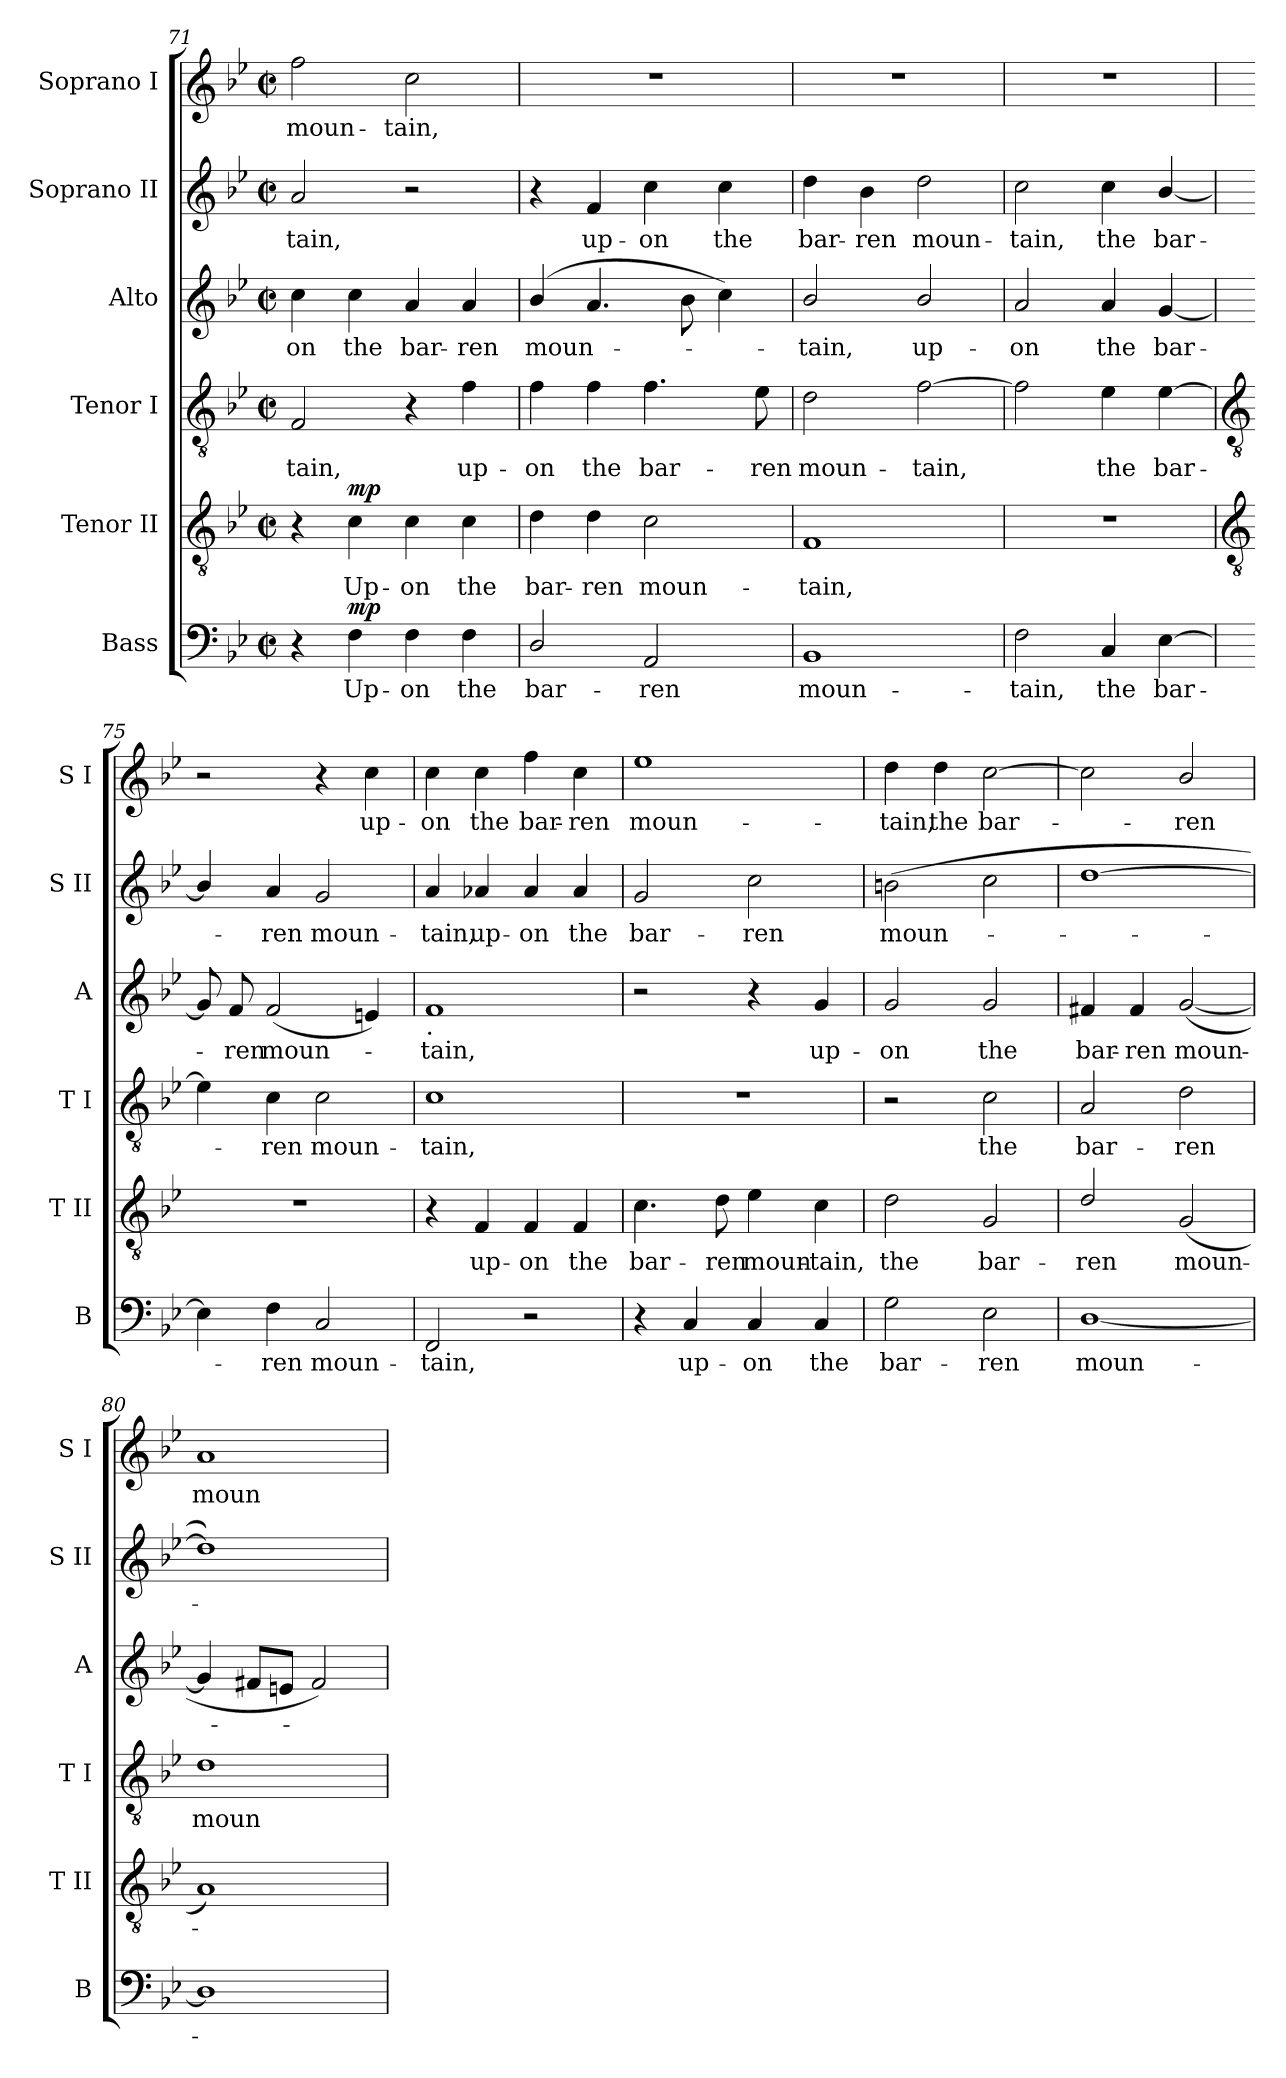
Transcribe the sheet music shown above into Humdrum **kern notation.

**kern	**text	**dynam	**kern	**text	**dynam	**kern	**text	**kern	**text	**kern	**text	**kern	**text
*part6	*part6	*part6	*part5	*part5	*part5	*part4	*part4	*part3	*part3	*part2	*part2	*part1	*part1
*staff6	*staff6	*staff6	*staff5	*staff5	*staff5	*staff4	*staff4	*staff3	*staff3	*staff2	*staff2	*staff1	*staff1
*I"Bass	*	*	*I"Tenor II	*	*	*I"Tenor I	*	*I"Alto	*	*I"Soprano II	*	*I"Soprano I	*
*I'B	*	*	*I'T II	*	*	*I'T I	*	*I'A	*	*I'S II	*	*I'S I	*
*clefF4	*	*	*clefGv2	*	*	*clefGv2	*	*clefG2	*	*clefG2	*	*clefG2	*
*k[b-e-]	*	*	*k[b-e-]	*	*	*k[b-e-]	*	*k[b-e-]	*	*k[b-e-]	*	*k[b-e-]	*
*B-:	*	*	*B-:	*	*	*B-:	*	*B-:	*	*B-:	*	*B-:	*
*M2/2	*	*	*M2/2	*	*	*M2/2	*	*M2/2	*	*M2/2	*	*M2/2	*
*met(c|)	*	*	*met(c|)	*	*	*met(c|)	*	*met(c|)	*	*met(c|)	*	*met(c|)	*
=71	=71	=71	=71	=71	=71	=71	=71	=71	=71	=71	=71	=71	=71
!	!	!	!	!	!	!	!LO:LY:b	!	!LO:LY:b	!	!LO:LY:b	!	!LO:LY:b
4r	.	.	4r	.	.	2F	-tain,	4cc	-on	2a	tain,	2ff	moun-
!	!LO:LY:b	!LO:DY:b	!	!LO:LY:b	!LO:DY:b	!	!	!	!LO:LY:b	!	!	!	!
4F	Up-	mp	4c	Up-	mp	.	.	4cc	the	.	.	.	.
!	!LO:LY:b	!	!	!LO:LY:b	!	!	!	!	!LO:LY:b	!	!	!	!LO:LY:b
4F	-on	.	4c	-on	.	4r	.	4a	bar-	2r	.	2cc	-tain,
!	!LO:LY:b	!	!	!LO:LY:b	!	!	!LO:LY:b	!	!LO:LY:b	!	!	!	!
4F	the	.	4c	the	.	4f	up-	4a	-ren	.	.	.	.
=72	=72	=72	=72	=72	=72	=72	=72	=72	=72	=72	=72	=72	=72
!	!LO:LY:b	!	!	!LO:LY:b	!	!	!LO:LY:b	!	!LO:LY:b	!	!	!	!
2D/	bar-	.	4d	bar-	.	4f	-on	(>4b-/	moun-	4r	.	1r	.
!	!	!	!	!LO:LY:b	!	!	!LO:LY:b	!	!	!	!LO:LY:b	!	!
.	.	.	4d	-ren	.	4f	the	4.a	.	4f	up-	.	.
!	!LO:LY:b	!	!	!LO:LY:b	!	!	!LO:LY:b	!	!	!	!LO:LY:b	!	!
2AA	-ren	.	2c	moun-	.	4.f	bar-	.	.	4cc	-on	.	.
.	.	.	.	.	.	.	.	8b-	.	.	.	.	.
!	!	!	!	!	!	!	!	!	!	!	!LO:LY:b	!	!
.	.	.	.	.	.	.	.	4cc)	.	4cc	the	.	.
!	!	!	!	!	!	!	!LO:LY:b	!	!	!	!	!	!
.	.	.	.	.	.	8e-	-ren	.	.	.	.	.	.
=73	=73	=73	=73	=73	=73	=73	=73	=73	=73	=73	=73	=73	=73
!	!LO:LY:b	!	!	!LO:LY:b	!	!	!LO:LY:b	!	!LO:LY:b	!	!LO:LY:b	!	!
1BB-	moun-	.	1F	-tain,	.	2d	moun-	2b-/	tain,	4dd	bar-	1r	.
!	!	!	!	!	!	!	!	!	!	!	!LO:LY:b	!	!
.	.	.	.	.	.	.	.	.	.	4b-	-ren	.	.
!	!	!	!	!	!	!	!LO:LY:b	!	!LO:LY:b	!	!LO:LY:b	!	!
.	.	.	.	.	.	[2f	-tain,	2b-/	up-	2dd	moun-	.	.
=74	=74	=74	=74	=74	=74	=74	=74	=74	=74	=74	=74	=74	=74
!	!LO:LY:b	!	!	!	!	!	!	!	!LO:LY:b	!	!LO:LY:b	!	!
2F	-tain,	.	1r	.	.	2f]	.	2a	-on	2cc	-tain,	1r	.
!	!LO:LY:b	!	!	!	!	!	!LO:LY:b	!	!LO:LY:b	!	!LO:LY:b	!	!
4C	the	.	.	.	.	4e-	the	4a	the	4cc	the	.	.
!	!LO:LY:b	!	!	!	!	!	!LO:LY:b	!	!LO:LY:b	!	!LO:LY:b	!	!
[4E-	bar-	.	.	.	.	[4e-	bar-	[4g	bar-	[4b-/	bar-	.	.
!!LO:LB:g=z
=75	=75	=75	=75	=75	=75	=75	=75	=75	=75	=75	=75	=75	=75
*	*	*	*clefGv2	*	*	*clefGv2	*	*	*	*	*	*	*
4E-]	.	.	1r	.	.	4e-]	.	8g]	.	4b-/]	.	2r	.
!	!	!	!	!	!	!	!	!	!LO:LY:b	!	!	!	!
.	.	.	.	.	.	.	.	8f	ren	.	.	.	.
!	!LO:LY:b	!	!	!	!	!	!LO:LY:b	!	!LO:LY:b	!	!LO:LY:b	!	!
4F	ren	.	.	.	.	4c	-ren	(<2f	moun-	4a	ren	.	.
!	!LO:LY:b	!	!	!	!	!	!LO:LY:b	!	!	!	!LO:LY:b	!	!
2C	moun-	.	.	.	.	2c	moun-	.	.	2g	moun-	4r	.
!	!	!	!	!	!	!	!	!	!	!	!	!	!LO:LY:b
.	.	.	.	.	.	.	.	4en)	.	.	.	4cc	up-
=76	=76	=76	=76	=76	=76	=76	=76	=76	=76	=76	=76	=76	=76
!	!	!	!	!	!	!	!	!LO:TX:b:t=.	!	!	!	!	!
!	!LO:LY:b	!	!	!	!	!	!LO:LY:b	!	!LO:LY:b	!	!LO:LY:b	!	!LO:LY:b
2FF	-tain,	.	4r	.	.	1c	-tain,	1f	tain,	4a	-tain,	4cc	-on
!	!	!	!	!LO:LY:b	!	!	!	!	!	!	!LO:LY:b	!	!LO:LY:b
.	.	.	4F	up-	.	.	.	.	.	4a-X	up-	4cc	the
!	!	!	!	!LO:LY:b	!	!	!	!	!	!	!LO:LY:b	!	!LO:LY:b
2r	.	.	4F	-on	.	.	.	.	.	4a-	-on	4ff	bar-
!	!	!	!	!LO:LY:b	!	!	!	!	!	!	!LO:LY:b	!	!LO:LY:b
.	.	.	4F	the	.	.	.	.	.	4a-	the	4cc	-ren
=77	=77	=77	=77	=77	=77	=77	=77	=77	=77	=77	=77	=77	=77
!	!	!	!	!LO:LY:b	!	!	!	!	!	!	!LO:LY:b	!	!LO:LY:b
4r	.	.	4.c	bar-	.	1r	.	2r	.	2g	bar-	1ee-	moun-
!	!LO:LY:b	!	!	!	!	!	!	!	!	!	!	!	!
4C	up-	.	.	.	.	.	.	.	.	.	.	.	.
!	!	!	!	!LO:LY:b	!	!	!	!	!	!	!	!	!
.	.	.	8d	-ren	.	.	.	.	.	.	.	.	.
!	!LO:LY:b	!	!	!LO:LY:b	!	!	!	!	!	!	!LO:LY:b	!	!
4C	-on	.	4e-	moun-	.	.	.	4r	.	2cc	-ren	.	.
!	!LO:LY:b	!	!	!LO:LY:b	!	!	!	!	!LO:LY:b	!	!	!	!
4C	the	.	4c	-tain,	.	.	.	4g	up-	.	.	.	.
=78	=78	=78	=78	=78	=78	=78	=78	=78	=78	=78	=78	=78	=78
!	!LO:LY:b	!	!	!LO:LY:b	!	!	!	!	!LO:LY:b	!	!LO:LY:b	!	!LO:LY:b
2G	bar-	.	2d	the	.	2r	.	2g	-on	(>2bn	moun-	4dd	-tain,
!	!	!	!	!	!	!	!	!	!	!	!	!	!LO:LY:b
.	.	.	.	.	.	.	.	.	.	.	.	4dd	the
!	!LO:LY:b	!	!	!LO:LY:b	!	!	!LO:LY:b	!	!LO:LY:b	!	!	!	!LO:LY:b
2E-	-ren	.	2G	bar-	.	2c	the	2g	the	2cc	.	[2cc	bar-
=79	=79	=79	=79	=79	=79	=79	=79	=79	=79	=79	=79	=79	=79
!	!LO:LY:b	!	!	!LO:LY:b	!	!	!LO:LY:b	!	!LO:LY:b	!	!	!	!
[1D/	moun-	.	2d/	-ren	.	2A	bar-	4f#X	bar-	[1dd	.	2cc]	.
!	!	!	!	!	!	!	!	!	!LO:LY:b	!	!	!	!
.	.	.	.	.	.	.	.	4f#	-ren	.	.	.	.
!	!	!	!	!LO:LY:b	!	!	!LO:LY:b	!	!LO:LY:b	!	!	!	!LO:LY:b
.	.	.	(<2G	moun-	.	2d	-ren	(<[2g	moun-	.	.	2b-/	ren
=80	=80	=80	=80	=80	=80	=80	=80	=80	=80	=80	=80	=80	=80
!	!	!	!	!	!	!	!LO:LY:b	!	!	!	!	!	!LO:LY:b
1D]	.	.	1A)	.	.	1d	moun-	4g]	.	1dd])	.	1a	moun-
.	.	.	.	.	.	.	.	8f#XL	.	.	.	.	.
.	.	.	.	.	.	.	.	8enJ	.	.	.	.	.
.	.	.	.	.	.	.	.	2f#)	.	.	.	.	.
=	=	=	=	=	=	=	=	=	=	=	=	=	=
*-	*-	*-	*-	*-	*-	*-	*-	*-	*-	*-	*-	*-	*-
